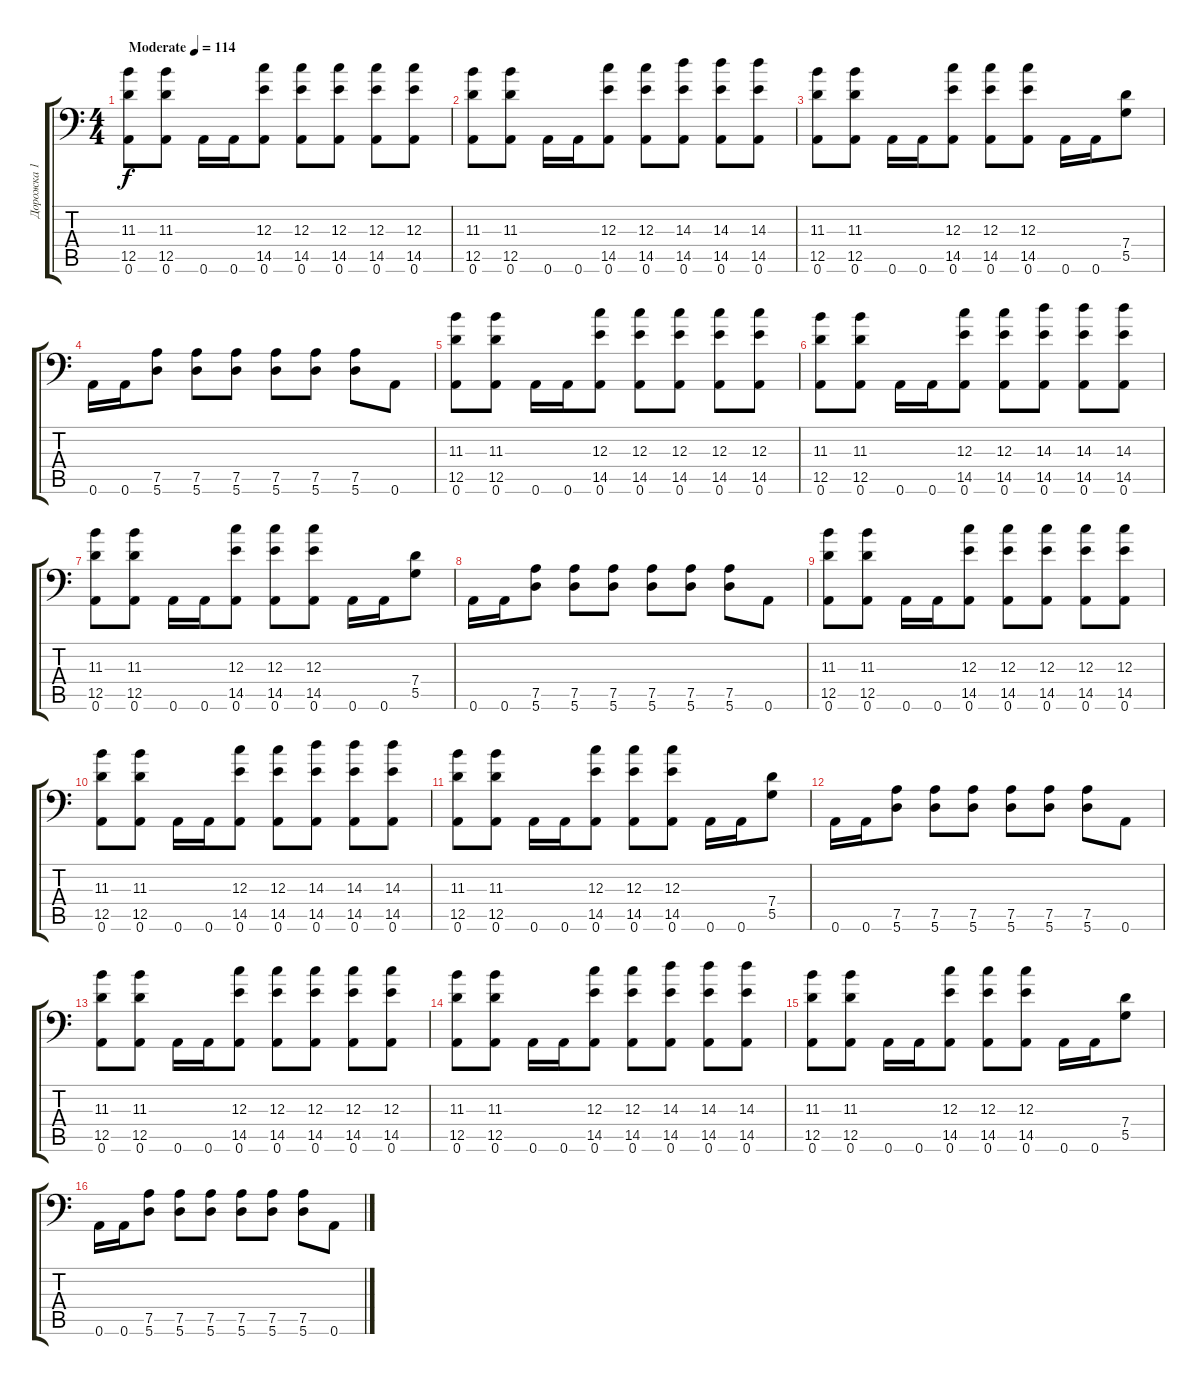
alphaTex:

\track ("Дорожка 1" "Дорожка 1") {instrument distortionguitar}
\staff {score tabs}
\tuning (A3 E3 C3 G2 D2 A1) {hide}
\ts (4 4)
\tempo (114 "Moderate")
\clef f4
\ks c
(11.3 12.5 0.6).8{dy f instrument distortionguitar} (11.3 12.5 0.6).8 0.6.16 0.6.16 (12.3 14.5 0.6).8 (12.3 14.5 0.6).8 (12.3 14.5 0.6).8 (12.3 14.5 0.6).8 (12.3 14.5 0.6).8 |
(11.3 12.5 0.6).8 (11.3 12.5 0.6).8 0.6.16 0.6.16 (12.3 14.5 0.6).8 (12.3 14.5 0.6).8 (14.3 14.5 0.6).8 (14.3 14.5 0.6).8 (14.3 14.5 0.6).8 |
(11.3 12.5 0.6).8 (11.3 12.5 0.6).8 0.6.16 0.6.16 (12.3 14.5 0.6).8 (12.3 14.5 0.6).8 (12.3 14.5 0.6).8 0.6.16 0.6.16 (7.4 5.5).8 |
0.6.16 0.6.16 (7.5 5.6).8 (7.5 5.6).8 (7.5 5.6).8 (7.5 5.6).8 (7.5 5.6).8 (7.5 5.6).8 0.6.8 |
(11.3 12.5 0.6).8 (11.3 12.5 0.6).8 0.6.16 0.6.16 (12.3 14.5 0.6).8 (12.3 14.5 0.6).8 (12.3 14.5 0.6).8 (12.3 14.5 0.6).8 (12.3 14.5 0.6).8 |
(11.3 12.5 0.6).8 (11.3 12.5 0.6).8 0.6.16 0.6.16 (12.3 14.5 0.6).8 (12.3 14.5 0.6).8 (14.3 14.5 0.6).8 (14.3 14.5 0.6).8 (14.3 14.5 0.6).8 |
(11.3 12.5 0.6).8 (11.3 12.5 0.6).8 0.6.16 0.6.16 (12.3 14.5 0.6).8 (12.3 14.5 0.6).8 (12.3 14.5 0.6).8 0.6.16 0.6.16 (7.4 5.5).8 |
0.6.16 0.6.16 (7.5 5.6).8 (7.5 5.6).8 (7.5 5.6).8 (7.5 5.6).8 (7.5 5.6).8 (7.5 5.6).8 0.6.8 |
(11.3 12.5 0.6).8 (11.3 12.5 0.6).8 0.6.16 0.6.16 (12.3 14.5 0.6).8 (12.3 14.5 0.6).8 (12.3 14.5 0.6).8 (12.3 14.5 0.6).8 (12.3 14.5 0.6).8 |
(11.3 12.5 0.6).8 (11.3 12.5 0.6).8 0.6.16 0.6.16 (12.3 14.5 0.6).8 (12.3 14.5 0.6).8 (14.3 14.5 0.6).8 (14.3 14.5 0.6).8 (14.3 14.5 0.6).8 |
(11.3 12.5 0.6).8 (11.3 12.5 0.6).8 0.6.16 0.6.16 (12.3 14.5 0.6).8 (12.3 14.5 0.6).8 (12.3 14.5 0.6).8 0.6.16 0.6.16 (7.4 5.5).8 |
0.6.16 0.6.16 (7.5 5.6).8 (7.5 5.6).8 (7.5 5.6).8 (7.5 5.6).8 (7.5 5.6).8 (7.5 5.6).8 0.6.8 |
(11.3 12.5 0.6).8 (11.3 12.5 0.6).8 0.6.16 0.6.16 (12.3 14.5 0.6).8 (12.3 14.5 0.6).8 (12.3 14.5 0.6).8 (12.3 14.5 0.6).8 (12.3 14.5 0.6).8 |
(11.3 12.5 0.6).8 (11.3 12.5 0.6).8 0.6.16 0.6.16 (12.3 14.5 0.6).8 (12.3 14.5 0.6).8 (14.3 14.5 0.6).8 (14.3 14.5 0.6).8 (14.3 14.5 0.6).8 |
(11.3 12.5 0.6).8 (11.3 12.5 0.6).8 0.6.16 0.6.16 (12.3 14.5 0.6).8 (12.3 14.5 0.6).8 (12.3 14.5 0.6).8 0.6.16 0.6.16 (7.4 5.5).8 |
0.6.16 0.6.16 (7.5 5.6).8 (7.5 5.6).8 (7.5 5.6).8 (7.5 5.6).8 (7.5 5.6).8 (7.5 5.6).8 0.6.8
